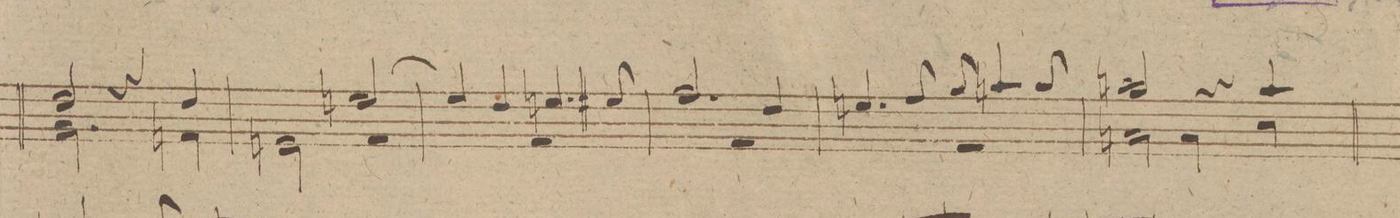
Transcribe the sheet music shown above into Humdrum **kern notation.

**kern
*I"Organo.
*clefF4
*k[f#c#g#d#]
*met(c|)
*M2/2
*^
2F#/	2.BB\
4rA	.
4F#/	4AAn\
=241	=241
2ryy	2GGn\
[2Gn/	2rAA
=242	=242
4G/]	1rC
4F#/	.
4.Gn/	.
8G#/	.
=243	=243
2.A/	1rC
4F#/	.
=244	=244
4.Gn/	1r
8A/	.
8B/	.
4cn/	.
8B/	.
=245	=245
2cn/	2Cn\
4r	4C\
4c/	4E\
=246	=246
*-	*-
